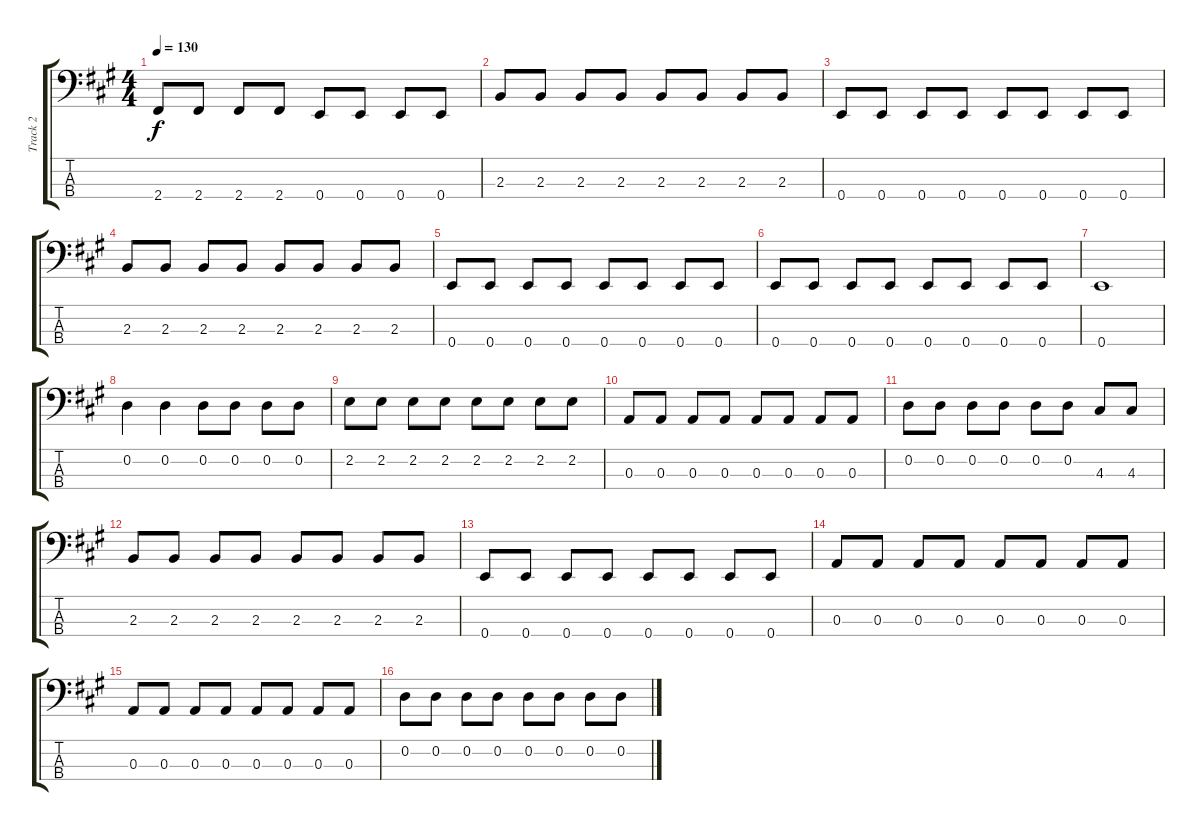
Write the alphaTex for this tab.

\track ("Track 2" "Track 2") {instrument electricbassfinger}
\staff {score tabs}
\tuning (G2 D2 A1 E1) {hide}
\ts (4 4)
\tempo 130
\clef f4
\ks a
2.4.8{dy f} 2.4.8 2.4.8 2.4.8 0.4.8 0.4.8 0.4.8 0.4.8 |
2.3.8 2.3.8 2.3.8 2.3.8 2.3.8 2.3.8 2.3.8 2.3.8 |
0.4.8 0.4.8 0.4.8 0.4.8 0.4.8 0.4.8 0.4.8 0.4.8 |
2.3.8 2.3.8 2.3.8 2.3.8 2.3.8 2.3.8 2.3.8 2.3.8 |
0.4.8 0.4.8 0.4.8 0.4.8 0.4.8 0.4.8 0.4.8 0.4.8 |
0.4.8 0.4.8 0.4.8 0.4.8 0.4.8 0.4.8 0.4.8 0.4.8 |
0.4.1 |
0.2.4 0.2.4 0.2.8 0.2.8 0.2.8 0.2.8 |
2.2.8 2.2.8 2.2.8 2.2.8 2.2.8 2.2.8 2.2.8 2.2.8 |
0.3.8 0.3.8 0.3.8 0.3.8 0.3.8 0.3.8 0.3.8 0.3.8 |
0.2.8 0.2.8 0.2.8 0.2.8 0.2.8 0.2.8 4.3.8 4.3.8 |
2.3.8 2.3.8 2.3.8 2.3.8 2.3.8 2.3.8 2.3.8 2.3.8 |
0.4.8 0.4.8 0.4.8 0.4.8 0.4.8 0.4.8 0.4.8 0.4.8 |
0.3.8 0.3.8 0.3.8 0.3.8 0.3.8 0.3.8 0.3.8 0.3.8 |
0.3.8 0.3.8 0.3.8 0.3.8 0.3.8 0.3.8 0.3.8 0.3.8 |
0.2.8 0.2.8 0.2.8 0.2.8 0.2.8 0.2.8 0.2.8 0.2.8
